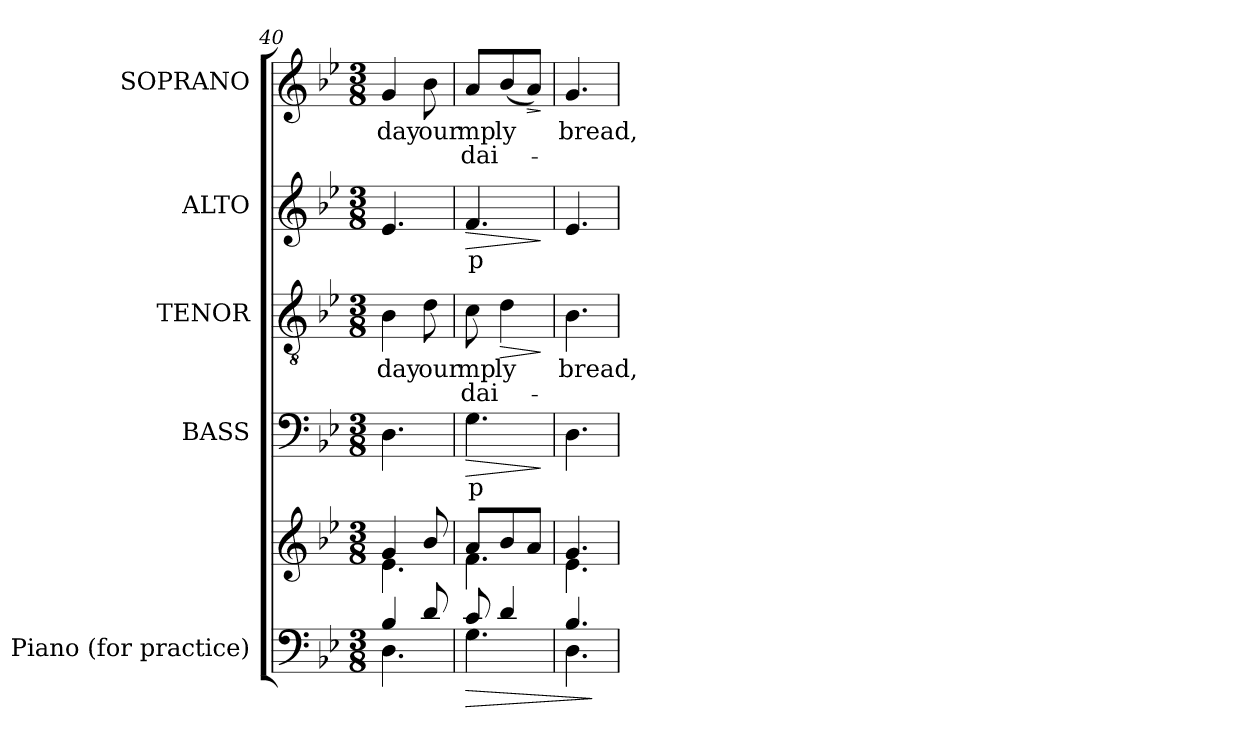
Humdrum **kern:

**kern	**kern	**dynam	**kern	**text	**dynam	**kern	**text	**text	**dynam	**kern	**text	**dynam	**kern	**text	**text	**dynam
*part5	*part5	*part5	*part4	*part4	*part4	*part3	*part3	*part3	*part3	*part2	*part2	*part2	*part1	*part1	*part1	*part1
*staff6	*staff5	*staff5/6	*staff4	*staff4	*staff4	*staff3	*staff3	*staff3	*staff3	*staff2	*staff2	*staff2	*staff1	*staff1	*staff1	*staff1
*I"Piano      (for practice)	*	*	*I"BASS	*	*	*I"TENOR	*	*	*	*I"ALTO	*	*	*I"SOPRANO	*	*	*
*I'Pno.	*	*	*I'B.	*	*	*I'T.	*	*	*	*I'A.	*	*	*I'S.	*	*	*
*clefF4	*clefG2	*	*clefF4	*	*	*clefGv2	*	*	*	*clefG2	*	*	*clefG2	*	*	*
*	*	*	*	*	*	*ITrd7c12	*	*	*	*	*	*	*	*	*	*
*k[b-e-]	*k[b-e-]	*	*k[b-e-]	*	*	*k[b-e-]	*	*	*	*k[b-e-]	*	*	*k[b-e-]	*	*	*
*B-:	*B-:	*	*B-:	*	*	*B-:	*	*	*	*B-:	*	*	*B-:	*	*	*
*M3/8	*M3/8	*	*M3/8	*	*	*M3/8	*	*	*	*M3/8	*	*	*M3/8	*	*	*
=40	=40	=40	=40	=40	=40	=40	=40	=40	=40	=40	=40	=40	=40	=40	=40	=40
*^	*^	*	*	*	*	*	*	*	*	*	*	*	*	*	*	*
!	!	!	!	!	!	!	!	!	!LO:LY:b:color=#000000	!	!	!	!	!	!	!	!	!
!	!	!	!	!	!	!	!	!	!	!	!	!	!	!	!	!LO:LY:b:color=#000000	!	!
4B-i/	4.Di\	4gi/	4.e-i\	.	4.Di\	.	.	4BB-i\	day	.	.	4.e-i/	.	.	4gi/	day	.	.
!	!	!	!	!	!	!	!	!	!LO:LY:b:color=#000000	!	!	!	!	!	!	!	!	!
!	!	!	!	!	!	!	!	!	!	!	!	!	!	!	!	!LO:LY:b:color=#000000	!	!
8di/	.	8b-i/	.	.	.	.	.	8Di\	our	.	.	.	.	.	8b-i\	our	.	.
=41	=41	=41	=41	=41	=41	=41	=41	=41	=41	=41	=41	=41	=41	=41	=41	=41	=41	=41
!	!	!	!	!LO:HP:b=2	!	!	!	!	!	!	!	!	!	!	!	!	!	!
!	!	!	!	!	!	!LO:LY:a:color=#000000	!LO:HP:b	!	!	!	!	!	!	!	!	!	!	!
!	!	!	!	!	!	!	!	!	!LO:LY:a:color=#000000	!LO:LY:b:color=#000000	!	!	!	!	!	!	!	!
!	!	!	!	!	!	!	!	!	!	!	!	!	!LO:LY:a:color=#000000	!LO:HP:b	!	!	!	!
!	!	!	!	!	!	!	!	!	!	!	!	!	!	!	!	!LO:LY:a:color=#000000	!LO:LY:b:color=#000000	!
8ci/	4.Gi\	8ai/L	4.fi\	>	4.Gi\	p	>	8Ci\	mp	dai-	.	4.fi/	p	>	8ai/L	mp	dai-	.
!	!	!	!	!	!	!	!	!	!LO:LY:b:color=#000000	!	!LO:HP:b	!	!	!	!	!	!	!
!	!	!	!	!	!	!	!	!	!	!	!	!	!	!	!	!LO:LY:b:color=#000000	!	!
4di/	.	8b-i/	.	.	.	.	.	4Di\	-ly	.	>	.	.	.	(8b-i/	-ly	.	.
!	!	!	!	!	!	!	!	!	!	!	!	!	!	!	!	!	!	!LO:HP:b
.	.	8ai/J	.	.	.	.	.	.	.	.	.	.	.	.	8ai/J)	.	.	>
*v	*v	*	*	*	*	*	*	*	*	*	*	*	*	*	*	*	*	*
*	*v	*v	*	*	*	*	*	*	*	*	*	*	*	*	*	*	*
.	.	.	.	.	]	.	.	.	]	.	.	]	.	.	.	]
=42	=42	=42	=42	=42	=42	=42	=42	=42	=42	=42	=42	=42	=42	=42	=42	=42
*^	*^	*	*	*	*	*	*	*	*	*	*	*	*	*	*	*
!	!	!	!	!	!	!	!	!	!LO:LY:b:color=#000000	!	!	!	!	!	!	!	!	!
!	!	!	!	!	!	!	!	!	!	!	!	!	!	!	!	!LO:LY:b:color=#000000	!	!
4.B-i/	4.Di\	4.gi/	4.e-i\	.	4.Di\	.	.	4.BB-i\	bread,	.	.	4.e-i/	.	.	4.gi/	bread,	.	.
*v	*v	*	*	*	*	*	*	*	*	*	*	*	*	*	*	*	*	*
*	*v	*v	*	*	*	*	*	*	*	*	*	*	*	*	*	*	*
.	.	]	.	.	.	.	.	.	.	.	.	.	.	.	.	.
=	=	=	=	=	=	=	=	=	=	=	=	=	=	=	=	=
*-	*-	*-	*-	*-	*-	*-	*-	*-	*-	*-	*-	*-	*-	*-	*-	*-
